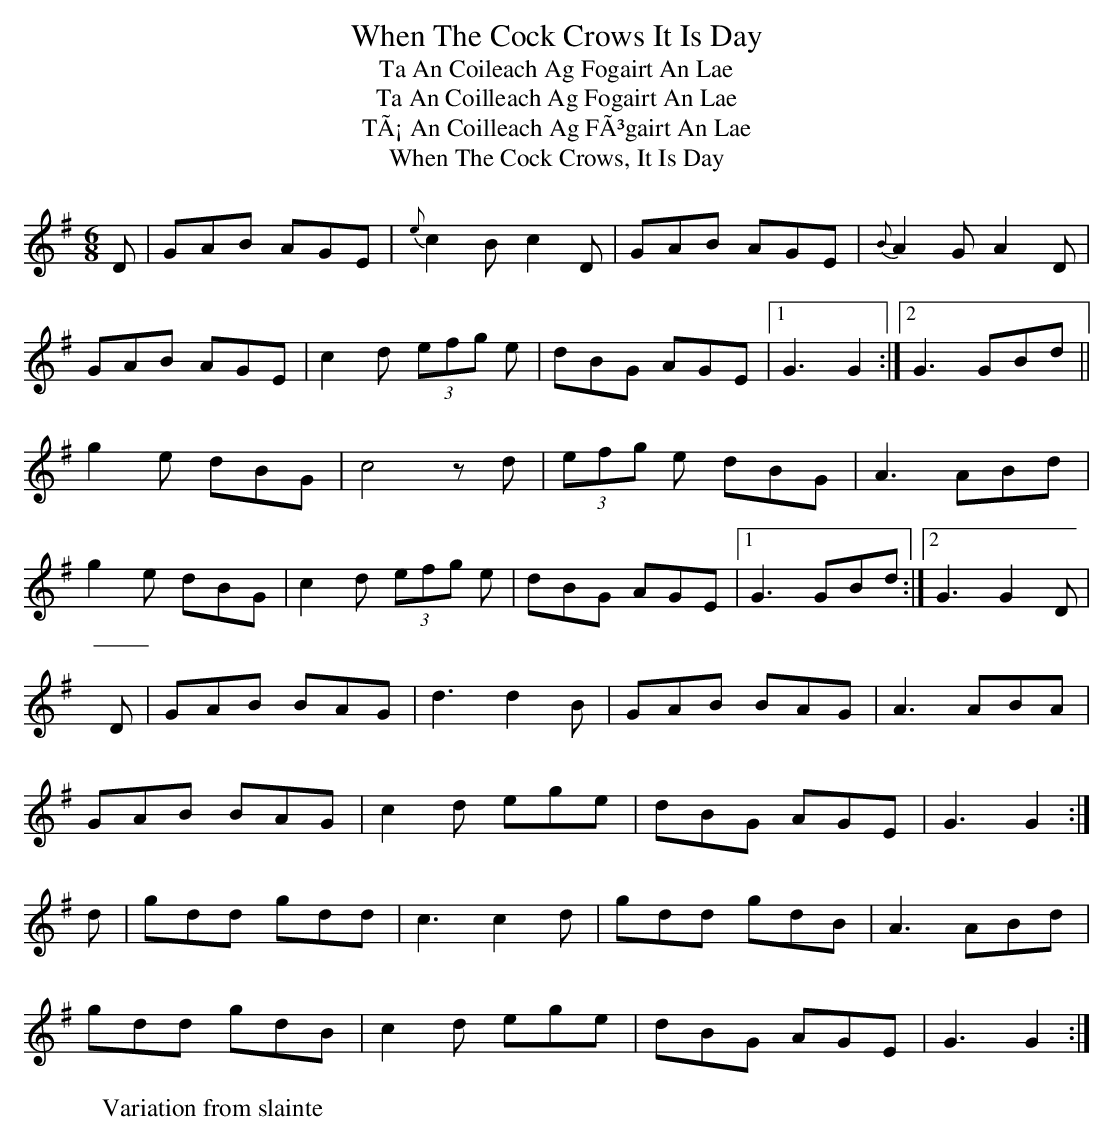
X:1
T:When The Cock Crows It Is Day
T:Ta An Coileach Ag Fogairt An Lae
T:Ta An Coilleach Ag Fogairt An Lae
T:TÃ¡ An Coilleach Ag FÃ³gairt An Lae
T:When The Cock Crows, It Is Day
M:6/8
L:1/8
K:Gmaj
D|GAB AGE|{e}c2 B c2 D|GAB AGE|{B}A2 G A2 D|
GAB AGE|c2 d (3efg e|dBG AGE|1 G3 G2:|2 G3 GBd||
g2 e dBG|c4 z d|(3efg e dBG|A3 ABd|
g2 e dBG|c2 d (3efg e|dBG AGE|1 G3 GBd:|2G3 G2D|
W:Variation from slainte
K: Gmaj
D|GAB BAG|d3 d2B|GAB BAG|A3 ABA|
GAB BAG|c2d ege|dBG AGE|G3 G2:|
d|gdd gdd|c3 c2d|gdd gdB|A3 ABd|
gdd gdB|c2d ege|dBG AGE|G3 G2:|
